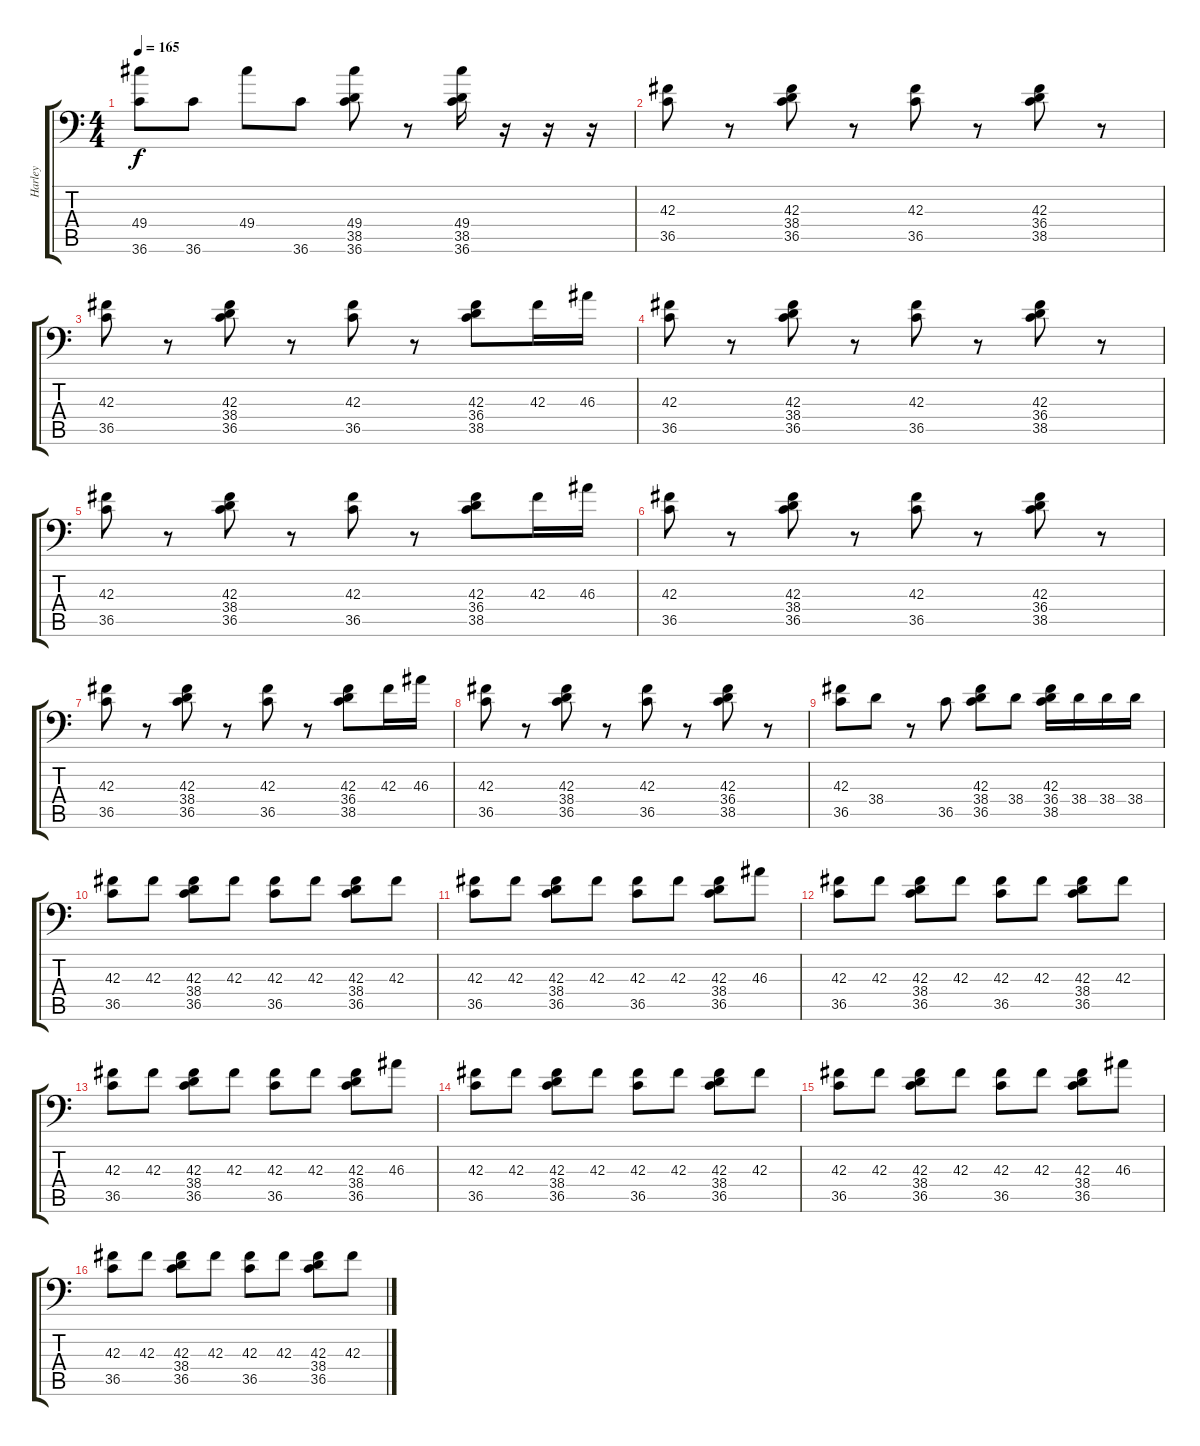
\track ("Harley" "Harley") {instrument acousticgrandpiano}
\staff {score tabs}
\tuning (C-1 C-1 C-1 C-1 C-1 C-1) {hide}
\ts (4 4)
\tempo 165
\clef f4
\ks c
(49.4 36.6).8{dy f} 36.6.8 49.4.8 36.6.8 (49.4 38.5 36.6).8 r.8 (49.4 38.5 36.6).16 r.16 r.16 r.16 |
(42.3 36.5).8 r.8 (42.3 38.4 36.5).8 r.8 (42.3 36.5).8 r.8 (42.3 36.4 38.5).8 r.8 |
(42.3 36.5).8 r.8 (42.3 38.4 36.5).8 r.8 (42.3 36.5).8 r.8 (42.3 36.4 38.5).8 42.3.16 46.3.16 |
(42.3 36.5).8 r.8 (42.3 38.4 36.5).8 r.8 (42.3 36.5).8 r.8 (42.3 36.4 38.5).8 r.8 |
(42.3 36.5).8 r.8 (42.3 38.4 36.5).8 r.8 (42.3 36.5).8 r.8 (42.3 36.4 38.5).8 42.3.16 46.3.16 |
(42.3 36.5).8 r.8 (42.3 38.4 36.5).8 r.8 (42.3 36.5).8 r.8 (42.3 36.4 38.5).8 r.8 |
(42.3 36.5).8 r.8 (42.3 38.4 36.5).8 r.8 (42.3 36.5).8 r.8 (42.3 36.4 38.5).8 42.3.16 46.3.16 |
(42.3 36.5).8 r.8 (42.3 38.4 36.5).8 r.8 (42.3 36.5).8 r.8 (42.3 36.4 38.5).8 r.8 |
(42.3 36.5).8 38.4.8 r.8 36.5.8 (42.3 38.4 36.5).8 38.4.8 (42.3 36.4 38.5).16 38.4.16 38.4.16 38.4.16 |
(42.3 36.5).8 42.3.8 (42.3 38.4 36.5).8 42.3.8 (42.3 36.5).8 42.3.8 (42.3 38.4 36.5).8 42.3.8 |
(42.3 36.5).8 42.3.8 (42.3 38.4 36.5).8 42.3.8 (42.3 36.5).8 42.3.8 (42.3 38.4 36.5).8 46.3.8 |
(42.3 36.5).8 42.3.8 (42.3 38.4 36.5).8 42.3.8 (42.3 36.5).8 42.3.8 (42.3 38.4 36.5).8 42.3.8 |
(42.3 36.5).8 42.3.8 (42.3 38.4 36.5).8 42.3.8 (42.3 36.5).8 42.3.8 (42.3 38.4 36.5).8 46.3.8 |
(42.3 36.5).8 42.3.8 (42.3 38.4 36.5).8 42.3.8 (42.3 36.5).8 42.3.8 (42.3 38.4 36.5).8 42.3.8 |
(42.3 36.5).8 42.3.8 (42.3 38.4 36.5).8 42.3.8 (42.3 36.5).8 42.3.8 (42.3 38.4 36.5).8 46.3.8 |
(42.3 36.5).8 42.3.8 (42.3 38.4 36.5).8 42.3.8 (42.3 36.5).8 42.3.8 (42.3 38.4 36.5).8 42.3.8
